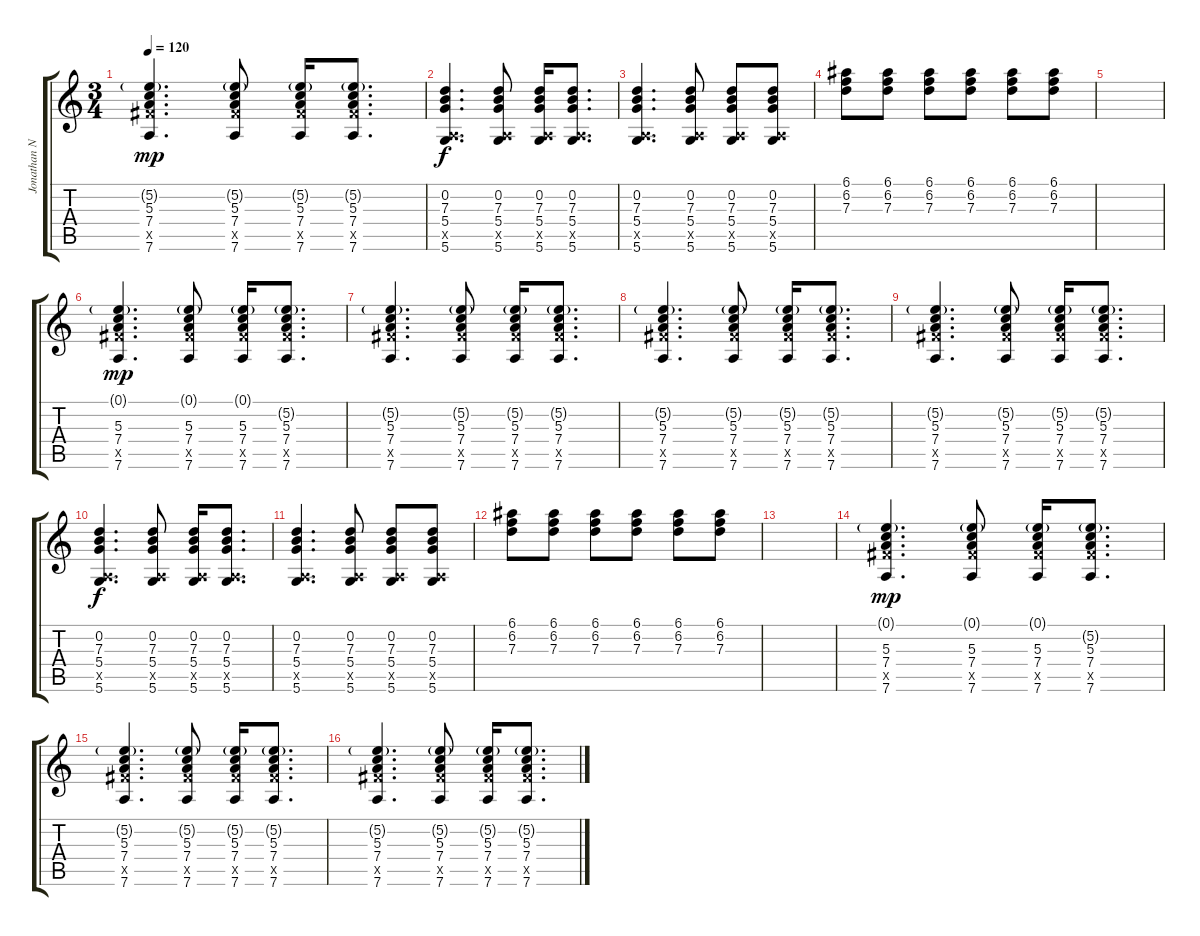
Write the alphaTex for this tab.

\track ("Jonathan Nido (lead)" "Jonathan N") {instrument electricguitarjazz}
\staff {score tabs}
\tuning (E4 B3 G3 D3 A2 D2) {hide}
\ts (3 4)
\tempo 120
\clef g2
\ks c
(5.2{g} 5.3 7.4 9.5{x} 7.6).4{d dy mp} (5.2{g} 5.3 7.4 9.5{x} 7.6).8 (5.2{g} 5.3 7.4 9.5{x} 7.6).16 (5.2{g} 5.3 7.4 9.5{x} 7.6).8{d} |
(0.2 7.3 5.4 0.5{x} 5.6).4{d dy f} (0.2 7.3 5.4 0.5{x} 5.6).8 (0.2 7.3 5.4 0.5{x} 5.6).16 (0.2 7.3 5.4 0.5{x} 5.6).8{d} |
(0.2 7.3 5.4 0.5{x} 5.6).4{d} (0.2 7.3 5.4 0.5{x} 5.6).8 (0.2 7.3 5.4 0.5{x} 5.6).8 (0.2 7.3 5.4 0.5{x} 5.6).8 |
(6.1 6.2 7.3).8 (6.1 6.2 7.3).8 (6.1 6.2 7.3).8 (6.1 6.2 7.3).8 (6.1 6.2 7.3).8 (6.1 6.2 7.3).8 |
|
(0.1{g} 5.3 7.4 9.5{x} 7.6).4{d dy mp} (0.1{g} 5.3 7.4 9.5{x} 7.6).8 (0.1{g} 5.3 7.4 9.5{x} 7.6).16 (5.2{g} 5.3 7.4 9.5{x} 7.6).8{d} |
(5.2{g} 5.3 7.4 9.5{x} 7.6).4{d} (5.2{g} 5.3 7.4 9.5{x} 7.6).8 (5.2{g} 5.3 7.4 9.5{x} 7.6).16 (5.2{g} 5.3 7.4 9.5{x} 7.6).8{d} |
(5.2{g} 5.3 7.4 9.5{x} 7.6).4{d} (5.2{g} 5.3 7.4 9.5{x} 7.6).8 (5.2{g} 5.3 7.4 9.5{x} 7.6).16 (5.2{g} 5.3 7.4 9.5{x} 7.6).8{d} |
(5.2{g} 5.3 7.4 9.5{x} 7.6).4{d} (5.2{g} 5.3 7.4 9.5{x} 7.6).8 (5.2{g} 5.3 7.4 9.5{x} 7.6).16 (5.2{g} 5.3 7.4 9.5{x} 7.6).8{d} |
(0.2 7.3 5.4 0.5{x} 5.6).4{d dy f} (0.2 7.3 5.4 0.5{x} 5.6).8 (0.2 7.3 5.4 0.5{x} 5.6).16 (0.2 7.3 5.4 0.5{x} 5.6).8{d} |
(0.2 7.3 5.4 0.5{x} 5.6).4{d} (0.2 7.3 5.4 0.5{x} 5.6).8 (0.2 7.3 5.4 0.5{x} 5.6).8 (0.2 7.3 5.4 0.5{x} 5.6).8 |
(6.1 6.2 7.3).8 (6.1 6.2 7.3).8 (6.1 6.2 7.3).8 (6.1 6.2 7.3).8 (6.1 6.2 7.3).8 (6.1 6.2 7.3).8 |
|
(0.1{g} 5.3 7.4 9.5{x} 7.6).4{d dy mp} (0.1{g} 5.3 7.4 9.5{x} 7.6).8 (0.1{g} 5.3 7.4 9.5{x} 7.6).16 (5.2{g} 5.3 7.4 9.5{x} 7.6).8{d} |
(5.2{g} 5.3 7.4 9.5{x} 7.6).4{d} (5.2{g} 5.3 7.4 9.5{x} 7.6).8 (5.2{g} 5.3 7.4 9.5{x} 7.6).16 (5.2{g} 5.3 7.4 9.5{x} 7.6).8{d} |
(5.2{g} 5.3 7.4 9.5{x} 7.6).4{d} (5.2{g} 5.3 7.4 9.5{x} 7.6).8 (5.2{g} 5.3 7.4 9.5{x} 7.6).16 (5.2{g} 5.3 7.4 9.5{x} 7.6).8{d}
